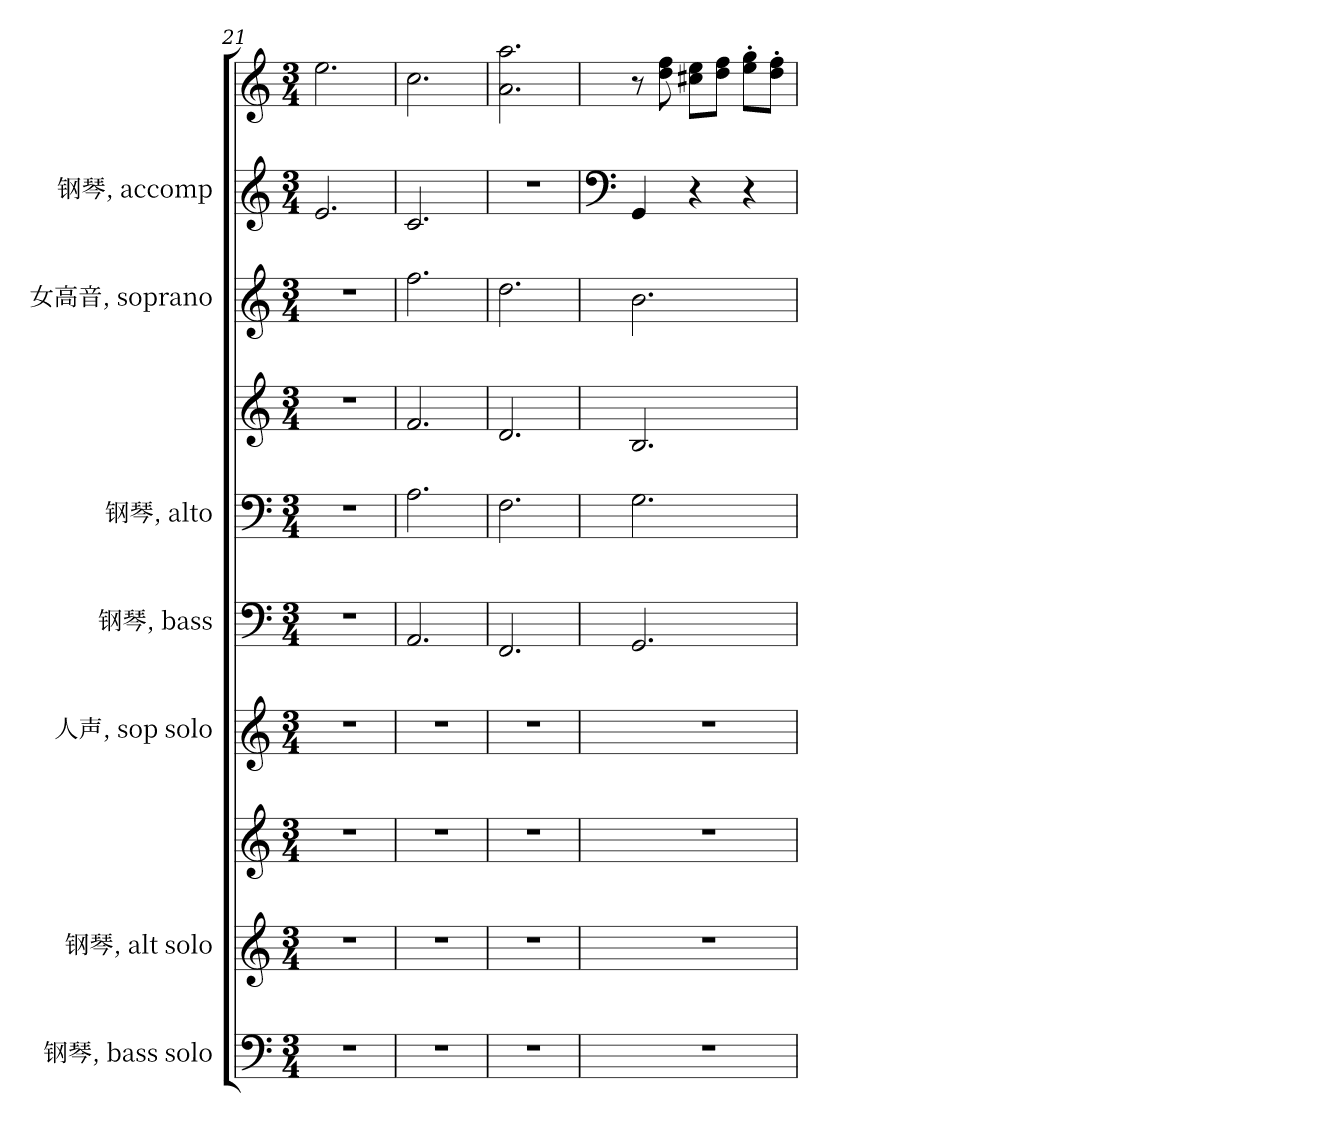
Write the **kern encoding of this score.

**kern	**kern	**kern	**kern	**kern	**kern	**kern	**kern	**kern	**kern
*part7	*part6	*part6	*part5	*part4	*part3	*part3	*part2	*part1	*part1
*staff10	*staff9	*staff8	*staff7	*staff6	*staff5	*staff4	*staff3	*staff2	*staff1
*I"钢琴, bass solo	*I"钢琴, alt solo	*	*I"人声, sop solo	*I"钢琴, bass	*I"钢琴, alto	*	*I"女高音, soprano	*I"钢琴, accomp	*
*	*	*	*	*	*	*	*I'S.	*	*
*clefF4	*clefG2	*clefG2	*clefG2	*clefF4	*clefF4	*clefG2	*clefG2	*clefG2	*clefG2
*k[]	*k[]	*k[]	*k[]	*k[]	*k[]	*k[]	*k[]	*k[]	*k[]
*M3/4	*M3/4	*M3/4	*M3/4	*M3/4	*M3/4	*M3/4	*M3/4	*M3/4	*M3/4
=21	=21	=21	=21	=21	=21	=21	=21	=21	=21
2.r	2.r	2.r	2.r	2.r	2.r	2.r	2.r	2.e/	2.ee\
=22	=22	=22	=22	=22	=22	=22	=22	=22	=22
2.r	2.r	2.r	2.r	2.AA/	2.A\	2.f/	2.ff\	2.c/	2.cc\
=23	=23	=23	=23	=23	=23	=23	=23	=23	=23
2.r	2.r	2.r	2.r	2.FF/	2.F\	2.d/	2.dd\	2.r	2.a\ 2.aa\
!!LO:PB:g=z
=24	=24	=24	=24	=24	=24	=24	=24	=24	=24
*	*	*	*	*	*	*	*	*clefF4	*
2.r	2.r	2.r	2.r	2.GG/	2.G\	2.B/	2.b\	4GG/	8r
.	.	.	.	.	.	.	.	.	8dd\ 8ff\
.	.	.	.	.	.	.	.	4r	8cc#X\ 8ee\L
.	.	.	.	.	.	.	.	.	8dd\ 8ff\J
.	.	.	.	.	.	.	.	4r	8ee\' 8gg\'L
.	.	.	.	.	.	.	.	.	8dd\' 8ff\'J
=	=	=	=	=	=	=	=	=	=
*-	*-	*-	*-	*-	*-	*-	*-	*-	*-
